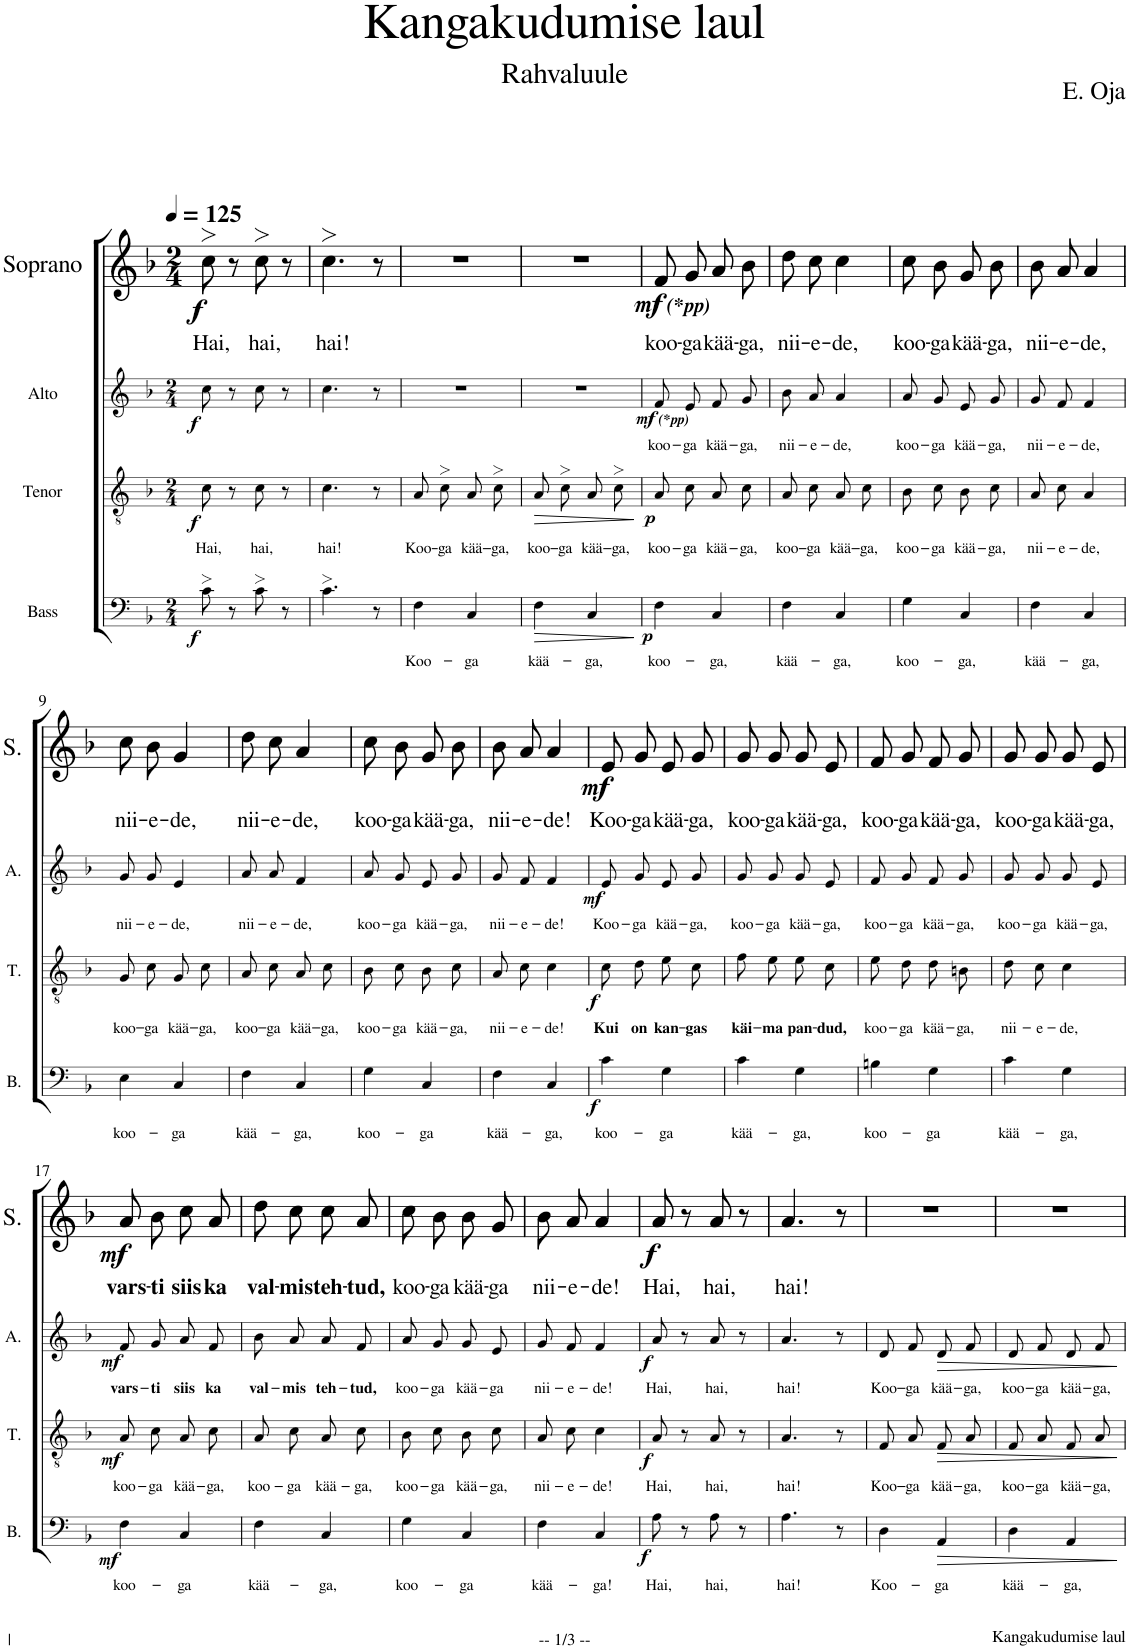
**kern	**text	**text	**dynam	**kern	**text	**dynam	**kern	**text	**text	**dynam	**kern	**text	**dynam
*part4	*part4	*part4	*part4	*part3	*part3	*part3	*part2	*part2	*part2	*part2	*part1	*part1	*part1
*staff4	*staff4	*staff4	*staff4	*staff3	*staff3	*staff3	*staff2	*staff2	*staff2	*staff2	*staff1	*staff1	*staff1
*I"Bass	*	*	*	*I"Tenor	*	*	*I"Alto	*	*	*	*I"Soprano	*	*
*I'B.	*	*	*	*I'T.	*	*	*I'A.	*	*	*	*I'S.	*	*
*stria5	*	*	*	*stria5	*	*	*stria5	*	*	*	*	*	*
*clefF4	*	*	*	*clefGv2	*	*	*clefG2	*	*	*	*clefG2	*	*
*k[b-]	*	*	*	*k[b-]	*	*	*k[b-]	*	*	*	*k[b-]	*	*
*M2/4	*	*	*	*M2/4	*	*	*M2/4	*	*	*	*M2/4	*	*
*MM125	*	*	*	*MM125	*	*	*MM125	*	*	*	*MM125	*	*
=1	=1	=1	=1	=1	=1	=1	=1	=1	=1	=1	=1	=1	=1
!	!	!	!LO:DY:b	!	!LO:LY:b	!LO:DY:b	!	!	!	!LO:DY:b	!	!LO:LY:b	!LO:DY:b
8c>\	.	.	f	8c\	Hai,	f	8cc\	.	.	f	8cc>\	Hai,	f
8r	.	.	.	8r	.	.	8r	.	.	.	8r	.	.
!	!	!	!	!	!LO:LY:b	!	!	!	!	!	!	!LO:LY:b	!
8c>\	.	.	.	8c\	hai,	.	8cc\	.	.	.	8cc>\	hai,	.
8r	.	.	.	8r	.	.	8r	.	.	.	8r	.	.
=2	=2	=2	=2	=2	=2	=2	=2	=2	=2	=2	=2	=2	=2
!	!	!	!	!	!LO:LY:b	!	!	!	!	!	!	!LO:LY:b	!
4.c>\	.	.	.	4.c\	hai!	.	4.cc\	.	.	.	4.cc>\	hai!	.
8r	.	.	.	8r	.	.	8r	.	.	.	8r	.	.
=3	=3	=3	=3	=3	=3	=3	=3	=3	=3	=3	=3	=3	=3
!	!	!LO:LY:b	!	!	!LO:LY:b	!	!	!	!	!	!	!	!
4F\	.	Koo-	.	8A\L	Koo-	.	2r	.	.	.	2r	.	.
!	!	!	!	!	!LO:LY:b	!	!	!	!	!	!	!	!
.	.	.	.	8c>\J	-ga	.	.	.	.	.	.	.	.
!	!	!LO:LY:b	!	!	!LO:LY:b	!	!	!	!	!	!	!	!
4C/	.	-ga	.	8A\L	kää-	.	.	.	.	.	.	.	.
!	!	!	!	!	!LO:LY:b	!	!	!	!	!	!	!	!
.	.	.	.	8c>\J	-ga,	.	.	.	.	.	.	.	.
=4	=4	=4	=4	=4	=4	=4	=4	=4	=4	=4	=4	=4	=4
!	!	!LO:LY:b	!LO:HP:b	!	!LO:LY:b	!LO:HP:b	!	!	!	!	!	!	!
4F\	.	kää-	>	8A\L	koo-	>	2r	.	.	.	2r	.	.
!	!	!	!	!	!LO:LY:b	!	!	!	!	!	!	!	!
.	.	.	.	8c>\J	-ga	.	.	.	.	.	.	.	.
!	!	!LO:LY:b	!	!	!LO:LY:b	!	!	!	!	!	!	!	!
4C/	.	-ga,	.	8A\L	kää-	.	.	.	.	.	.	.	.
!	!	!	!	!	!LO:LY:b	!	!	!	!	!	!	!	!
.	.	.	.	8c>\J	-ga,	.	.	.	.	.	.	.	.
.	.	.	]	.	.	]	.	.	.	.	.	.	.
=5	=5	=5	=5	=5	=5	=5	=5	=5	=5	=5	=5	=5	=5
!	!	!LO:LY:b	!LO:DY:b	!	!LO:LY:b	!LO:DY:b	!	!	!LO:LY:b	!LO:DY:b	!	!LO:LY:b	!
!	!	!	!	!	!	!	!	!	!	!LO:DY:n=1:b	!	!	!LO:DY:b
!	!	!	!	!	!	!	!	!	!	!	!	!	!LO:DY:n=1:b
4F\	.	koo-	p	8A\L	koo-	p	8f/L	.	koo-	mf other-dynamics	8f/L	koo-	mf other-dynamics
!	!	!	!	!	!LO:LY:b	!	!	!	!LO:LY:b	!	!	!LO:LY:b	!
.	.	.	.	8c\J	-ga	.	8e/J	.	-ga	.	8g/J	-ga	.
!	!	!LO:LY:b	!	!	!LO:LY:b	!	!	!	!LO:LY:b	!	!	!LO:LY:b	!
4C/	.	-ga,	.	8A\L	kää-	.	8f/L	.	kää-	.	8a/L	kää-	.
!	!	!	!	!	!LO:LY:b	!	!	!	!LO:LY:b	!	!	!LO:LY:b	!
.	.	.	.	8c\J	-ga,	.	8g/J	.	-ga,	.	8b-/J	-ga,	.
=6	=6	=6	=6	=6	=6	=6	=6	=6	=6	=6	=6	=6	=6
!	!	!LO:LY:b	!	!	!LO:LY:b	!	!	!	!LO:LY:b	!	!	!LO:LY:b	!
4F\	.	kää-	.	8A\L	koo-	.	8b-/L	.	nii-	.	8dd\L	nii-	.
!	!	!	!	!	!LO:LY:b	!	!	!	!LO:LY:b	!	!	!LO:LY:b	!
.	.	.	.	8c\J	-ga	.	8a/J	.	-e-	.	8cc\J	-e-	.
!	!	!LO:LY:b	!	!	!LO:LY:b	!	!	!	!LO:LY:b	!	!	!LO:LY:b	!
4C/	.	-ga,	.	8A\L	kää-	.	4a/	.	-de,	.	4cc\	-de,	.
!	!	!	!	!	!LO:LY:b	!	!	!	!	!	!	!	!
.	.	.	.	8c\J	-ga,	.	.	.	.	.	.	.	.
=7	=7	=7	=7	=7	=7	=7	=7	=7	=7	=7	=7	=7	=7
!	!	!LO:LY:b	!	!	!LO:LY:b	!	!	!	!LO:LY:b	!	!	!LO:LY:b	!
4G\	.	koo-	.	8B-\L	koo-	.	8a/L	.	koo-	.	8cc\L	koo-	.
!	!	!	!	!	!LO:LY:b	!	!	!	!LO:LY:b	!	!	!LO:LY:b	!
.	.	.	.	8c\J	-ga	.	8g/J	.	-ga	.	8b-\J	-ga	.
!	!	!LO:LY:b	!	!	!LO:LY:b	!	!	!	!LO:LY:b	!	!	!LO:LY:b	!
4C/	.	-ga,	.	8B-\L	kää-	.	8e/L	.	kää-	.	8g/L	kää-	.
!	!	!	!	!	!LO:LY:b	!	!	!	!LO:LY:b	!	!	!LO:LY:b	!
.	.	.	.	8c\J	-ga,	.	8g/J	.	-ga,	.	8b-/J	-ga,	.
=8	=8	=8	=8	=8	=8	=8	=8	=8	=8	=8	=8	=8	=8
!	!	!LO:LY:b	!	!	!LO:LY:b	!	!	!	!LO:LY:b	!	!	!LO:LY:b	!
4F\	.	kää-	.	8A\L	nii-	.	8g/L	.	nii-	.	8b-/L	nii-	.
!	!	!	!	!	!LO:LY:b	!	!	!	!LO:LY:b	!	!	!LO:LY:b	!
.	.	.	.	8c\J	-e-	.	8f/J	.	-e-	.	8a/J	-e-	.
!	!	!LO:LY:b	!	!	!LO:LY:b	!	!	!	!LO:LY:b	!	!	!LO:LY:b	!
4C/	.	-ga,	.	4A/	-de,	.	4f/	.	-de,	.	4a/	-de,	.
!!LO:LB:g=z
=9	=9	=9	=9	=9	=9	=9	=9	=9	=9	=9	=9	=9	=9
!	!	!LO:LY:b	!	!	!LO:LY:b	!	!	!	!LO:LY:b	!	!	!LO:LY:b	!
4E\	.	koo-	.	8G/L	koo-	.	8g/L	.	nii-	.	8cc\L	nii-	.
!	!	!	!	!	!LO:LY:b	!	!	!	!LO:LY:b	!	!	!LO:LY:b	!
.	.	.	.	8c/J	-ga	.	8g/J	.	-e-	.	8b-\J	-e-	.
!	!	!LO:LY:b	!	!	!LO:LY:b	!	!	!	!LO:LY:b	!	!	!LO:LY:b	!
4C/	.	-ga	.	8G/L	kää-	.	4e/	.	-de,	.	4g/	-de,	.
!	!	!	!	!	!LO:LY:b	!	!	!	!	!	!	!	!
.	.	.	.	8c/J	-ga,	.	.	.	.	.	.	.	.
=10	=10	=10	=10	=10	=10	=10	=10	=10	=10	=10	=10	=10	=10
!	!	!LO:LY:b	!	!	!LO:LY:b	!	!	!	!LO:LY:b	!	!	!LO:LY:b	!
4F\	.	kää-	.	8A\L	koo-	.	8a/L	.	nii-	.	8dd\L	nii-	.
!	!	!	!	!	!LO:LY:b	!	!	!	!LO:LY:b	!	!	!LO:LY:b	!
.	.	.	.	8c\J	-ga	.	8a/J	.	-e-	.	8cc\J	-e-	.
!	!	!LO:LY:b	!	!	!LO:LY:b	!	!	!	!LO:LY:b	!	!	!LO:LY:b	!
4C/	.	-ga,	.	8A\L	kää-	.	4f/	.	-de,	.	4a/	-de,	.
!	!	!	!	!	!LO:LY:b	!	!	!	!	!	!	!	!
.	.	.	.	8c\J	-ga,	.	.	.	.	.	.	.	.
=11	=11	=11	=11	=11	=11	=11	=11	=11	=11	=11	=11	=11	=11
!	!	!LO:LY:b	!	!	!LO:LY:b	!	!	!	!LO:LY:b	!	!	!LO:LY:b	!
4G\	.	koo-	.	8B-\L	koo-	.	8a/L	.	koo-	.	8cc\L	koo-	.
!	!	!	!	!	!LO:LY:b	!	!	!	!LO:LY:b	!	!	!LO:LY:b	!
.	.	.	.	8c\J	-ga	.	8g/J	.	-ga	.	8b-\J	-ga	.
!	!	!LO:LY:b	!	!	!LO:LY:b	!	!	!	!LO:LY:b	!	!	!LO:LY:b	!
4C/	.	-ga	.	8B-\L	kää-	.	8e/L	.	kää-	.	8g/L	kää-	.
!	!	!	!	!	!LO:LY:b	!	!	!	!LO:LY:b	!	!	!LO:LY:b	!
.	.	.	.	8c\J	-ga,	.	8g/J	.	-ga,	.	8b-/J	-ga,	.
=12	=12	=12	=12	=12	=12	=12	=12	=12	=12	=12	=12	=12	=12
!	!	!LO:LY:b	!	!	!LO:LY:b	!	!	!	!LO:LY:b	!	!	!LO:LY:b	!
4F\	.	kää-	.	8A\L	nii-	.	8g/L	.	nii-	.	8b-/L	nii-	.
!	!	!	!	!	!LO:LY:b	!	!	!	!LO:LY:b	!	!	!LO:LY:b	!
.	.	.	.	8c\J	-e-	.	8f/J	.	-e-	.	8a/J	-e-	.
!	!	!LO:LY:b	!	!	!LO:LY:b	!	!	!	!LO:LY:b	!	!	!LO:LY:b	!
4C/	.	-ga,	.	4c\	-de!	.	4f/	.	-de!	.	4a/	-de!	.
=13	=13	=13	=13	=13	=13	=13	=13	=13	=13	=13	=13	=13	=13
!	!	!LO:LY:b	!LO:DY:b	!	!LO:LY:b	!LO:DY:b	!	!	!LO:LY:b	!LO:DY:b	!	!LO:LY:b	!LO:DY:b
4c\	.	koo-	f	8c\L	Kui	f	8e/L	.	Koo-	mf	8e/L	Koo-	mf
!	!	!	!	!	!LO:LY:b	!	!	!	!LO:LY:b	!	!	!LO:LY:b	!
.	.	.	.	8d\J	on	.	8g/J	.	-ga	.	8g/J	-ga	.
!	!	!LO:LY:b	!	!	!LO:LY:b	!	!	!	!LO:LY:b	!	!	!LO:LY:b	!
4G\	.	-ga	.	8e\L	kan-	.	8e/L	.	kää-	.	8e/L	kää-	.
!	!	!	!	!	!LO:LY:b	!	!	!	!LO:LY:b	!	!	!LO:LY:b	!
.	.	.	.	8c\J	-gas	.	8g/J	.	-ga,	.	8g/J	-ga,	.
=14	=14	=14	=14	=14	=14	=14	=14	=14	=14	=14	=14	=14	=14
!	!	!LO:LY:b	!	!	!LO:LY:b	!	!	!	!LO:LY:b	!	!	!LO:LY:b	!
4c\	.	kää-	.	8f\L	käi-	.	8g/L	.	koo-	.	8g/L	koo-	.
!	!	!	!	!	!LO:LY:b	!	!	!	!LO:LY:b	!	!	!LO:LY:b	!
.	.	.	.	8e\J	-ma	.	8g/J	.	-ga	.	8g/J	-ga	.
!	!	!LO:LY:b	!	!	!LO:LY:b	!	!	!	!LO:LY:b	!	!	!LO:LY:b	!
4G\	.	-ga,	.	8e\L	pan-	.	8g/L	.	kää-	.	8g/L	kää-	.
!	!	!	!	!	!LO:LY:b	!	!	!	!LO:LY:b	!	!	!LO:LY:b	!
.	.	.	.	8c\J	-dud,	.	8e/J	.	-ga,	.	8e/J	-ga,	.
=15	=15	=15	=15	=15	=15	=15	=15	=15	=15	=15	=15	=15	=15
!	!	!LO:LY:b	!	!	!LO:LY:b	!	!	!	!LO:LY:b	!	!	!LO:LY:b	!
4Bn\	.	koo-	.	8e\L	koo-	.	8f/L	.	koo-	.	8f/L	koo-	.
!	!	!	!	!	!LO:LY:b	!	!	!	!LO:LY:b	!	!	!LO:LY:b	!
.	.	.	.	8d\J	-ga	.	8g/J	.	-ga	.	8g/J	-ga	.
!	!	!LO:LY:b	!	!	!LO:LY:b	!	!	!	!LO:LY:b	!	!	!LO:LY:b	!
4G\	.	-ga	.	8d\L	kää-	.	8f/L	.	kää-	.	8f/L	kää-	.
!	!	!	!	!	!LO:LY:b	!	!	!	!LO:LY:b	!	!	!LO:LY:b	!
.	.	.	.	8Bn\J	-ga,	.	8g/J	.	-ga,	.	8g/J	-ga,	.
=16	=16	=16	=16	=16	=16	=16	=16	=16	=16	=16	=16	=16	=16
!	!	!LO:LY:b	!	!	!LO:LY:b	!	!	!	!LO:LY:b	!	!	!LO:LY:b	!
4c\	.	kää-	.	8d\L	nii-	.	8g/L	.	koo-	.	8g/L	koo-	.
!	!	!	!	!	!LO:LY:b	!	!	!	!LO:LY:b	!	!	!LO:LY:b	!
.	.	.	.	8c\J	-e-	.	8g/J	.	-ga	.	8g/J	-ga	.
!	!	!LO:LY:b	!	!	!LO:LY:b	!	!	!	!LO:LY:b	!	!	!LO:LY:b	!
4G\	.	-ga,	.	4c\	-de,	.	8g/L	.	kää-	.	8g/L	kää-	.
!	!	!	!	!	!	!	!	!	!LO:LY:b	!	!	!LO:LY:b	!
.	.	.	.	.	.	.	8e/J	.	-ga,	.	8e/J	-ga,	.
!!LO:LB:g=z
=17	=17	=17	=17	=17	=17	=17	=17	=17	=17	=17	=17	=17	=17
!	!	!LO:LY:b	!LO:DY:b	!	!LO:LY:b	!LO:DY:b	!	!	!LO:LY:b	!LO:DY:b	!	!LO:LY:b	!LO:DY:b
4F\	.	koo-	mf	8A\L	koo-	mf	8f/L	.	vars-	mf	8a/L	vars-	mf
!	!	!	!	!	!LO:LY:b	!	!	!	!LO:LY:b	!	!	!LO:LY:b	!
.	.	.	.	8c\J	-ga	.	8g/J	.	-ti	.	8b-/J	-ti	.
!	!	!LO:LY:b	!	!	!LO:LY:b	!	!	!	!LO:LY:b	!	!	!LO:LY:b	!
4C/	.	-ga	.	8A\L	kää-	.	8a/L	.	siis	.	8cc\L	siis	.
!	!	!	!	!	!LO:LY:b	!	!	!	!LO:LY:b	!	!	!LO:LY:b	!
.	.	.	.	8c\J	-ga,	.	8f/J	.	ka	.	8a\J	ka	.
=18	=18	=18	=18	=18	=18	=18	=18	=18	=18	=18	=18	=18	=18
!	!	!LO:LY:b	!	!	!LO:LY:b	!	!	!	!LO:LY:b	!	!	!LO:LY:b	!
4F\	.	kää-	.	8A\L	koo-	.	8b-/L	.	val-	.	8dd\L	val-	.
!	!	!	!	!	!LO:LY:b	!	!	!	!LO:LY:b	!	!	!LO:LY:b	!
.	.	.	.	8c\J	-ga	.	8a/J	.	-mis	.	8cc\J	-mis	.
!	!	!LO:LY:b	!	!	!LO:LY:b	!	!	!	!LO:LY:b	!	!	!LO:LY:b	!
4C/	.	-ga,	.	8A\L	kää-	.	8a/L	.	teh-	.	8cc\L	teh-	.
!	!	!	!	!	!LO:LY:b	!	!	!	!LO:LY:b	!	!	!LO:LY:b	!
.	.	.	.	8c\J	-ga,	.	8f/J	.	-tud,	.	8a\J	-tud,	.
=19	=19	=19	=19	=19	=19	=19	=19	=19	=19	=19	=19	=19	=19
!	!	!LO:LY:b	!	!	!LO:LY:b	!	!	!	!LO:LY:b	!	!	!LO:LY:b	!
4G\	.	koo-	.	8B-\L	koo-	.	8a/L	.	koo-	.	8cc\L	koo-	.
!	!	!	!	!	!LO:LY:b	!	!	!	!LO:LY:b	!	!	!LO:LY:b	!
.	.	.	.	8c\J	-ga	.	8g/J	.	-ga	.	8b-\J	-ga	.
!	!	!LO:LY:b	!	!	!LO:LY:b	!	!	!	!LO:LY:b	!	!	!LO:LY:b	!
4C/	.	-ga	.	8B-\L	kää-	.	8g/L	.	kää-	.	8b-/L	kää-	.
!	!	!	!	!	!LO:LY:b	!	!	!	!LO:LY:b	!	!	!LO:LY:b	!
.	.	.	.	8c\J	-ga,	.	8e/J	.	-ga	.	8g/J	-ga	.
=20	=20	=20	=20	=20	=20	=20	=20	=20	=20	=20	=20	=20	=20
!	!	!LO:LY:b	!	!	!LO:LY:b	!	!	!	!LO:LY:b	!	!	!LO:LY:b	!
4F\	.	kää-	.	8A\L	nii-	.	8g/L	.	nii-	.	8b-/L	nii-	.
!	!	!	!	!	!LO:LY:b	!	!	!	!LO:LY:b	!	!	!LO:LY:b	!
.	.	.	.	8c\J	-e-	.	8f/J	.	-e-	.	8a/J	-e-	.
!	!	!LO:LY:b	!	!	!LO:LY:b	!	!	!	!LO:LY:b	!	!	!LO:LY:b	!
4C/	.	-ga!	.	4c\	-de!	.	4f/	.	-de!	.	4a/	-de!	.
=21	=21	=21	=21	=21	=21	=21	=21	=21	=21	=21	=21	=21	=21
!	!	!LO:LY:b	!LO:DY:b	!	!LO:LY:b	!LO:DY:b	!	!	!LO:LY:b	!LO:DY:b	!	!LO:LY:b	!LO:DY:b
8A\	.	Hai,	f	8A/	Hai,	f	8a/	.	Hai,	f	8a/	Hai,	f
8r	.	.	.	8r	.	.	8r	.	.	.	8r	.	.
!	!	!LO:LY:b	!	!	!LO:LY:b	!	!	!	!LO:LY:b	!	!	!LO:LY:b	!
8A\	.	hai,	.	8A/	hai,	.	8a/	.	hai,	.	8a/	hai,	.
8r	.	.	.	8r	.	.	8r	.	.	.	8r	.	.
=22	=22	=22	=22	=22	=22	=22	=22	=22	=22	=22	=22	=22	=22
!	!	!LO:LY:b	!	!	!LO:LY:b	!	!	!	!LO:LY:b	!	!	!LO:LY:b	!
4.A\	.	hai!	.	4.A/	hai!	.	4.a/	.	hai!	.	4.a/	hai!	.
8r	.	.	.	8r	.	.	8r	.	.	.	8r	.	.
=23	=23	=23	=23	=23	=23	=23	=23	=23	=23	=23	=23	=23	=23
!	!	!LO:LY:b	!	!	!LO:LY:b	!	!	!	!LO:LY:b	!	!	!	!
4D\	.	Koo-	.	8F/L	Koo-	.	8d/L	.	Koo-	.	2r	.	.
!	!	!	!	!	!LO:LY:b	!	!	!	!LO:LY:b	!	!	!	!
.	.	.	.	8A/J	-ga	.	8f/J	.	-ga	.	.	.	.
!	!	!LO:LY:b	!LO:HP:b	!	!LO:LY:b	!LO:HP:b	!	!	!LO:LY:b	!LO:HP:b	!	!	!
4AA/	.	-ga	>	8F/L	kää-	>	8d/L	.	kää-	>	.	.	.
!	!	!	!	!	!LO:LY:b	!	!	!	!LO:LY:b	!	!	!	!
.	.	.	.	8A/J	-ga,	.	8f/J	.	-ga,	.	.	.	.
=24	=24	=24	=24	=24	=24	=24	=24	=24	=24	=24	=24	=24	=24
!	!	!LO:LY:b	!	!	!LO:LY:b	!	!	!	!LO:LY:b	!	!	!	!
4D\	.	kää-	.	8F/L	koo-	.	8d/L	.	koo-	.	2r	.	.
!	!	!	!	!	!LO:LY:b	!	!	!	!LO:LY:b	!	!	!	!
.	.	.	.	8A/J	-ga	.	8f/J	.	-ga	.	.	.	.
!	!	!LO:LY:b	!	!	!LO:LY:b	!	!	!	!LO:LY:b	!	!	!	!
4AA/	.	-ga,	.	8F/L	kää-	.	8d/L	.	kää-	.	.	.	.
!	!	!	!	!	!LO:LY:b	!	!	!	!LO:LY:b	!	!	!	!
.	.	.	.	8A/J	-ga,	.	8f/J	.	-ga,	.	.	.	.
.	.	.	]	.	.	]	.	.	.	]	.	.	.
=	=	=	=	=	=	=	=	=	=	=	=	=	=
*-	*-	*-	*-	*-	*-	*-	*-	*-	*-	*-	*-	*-	*-
